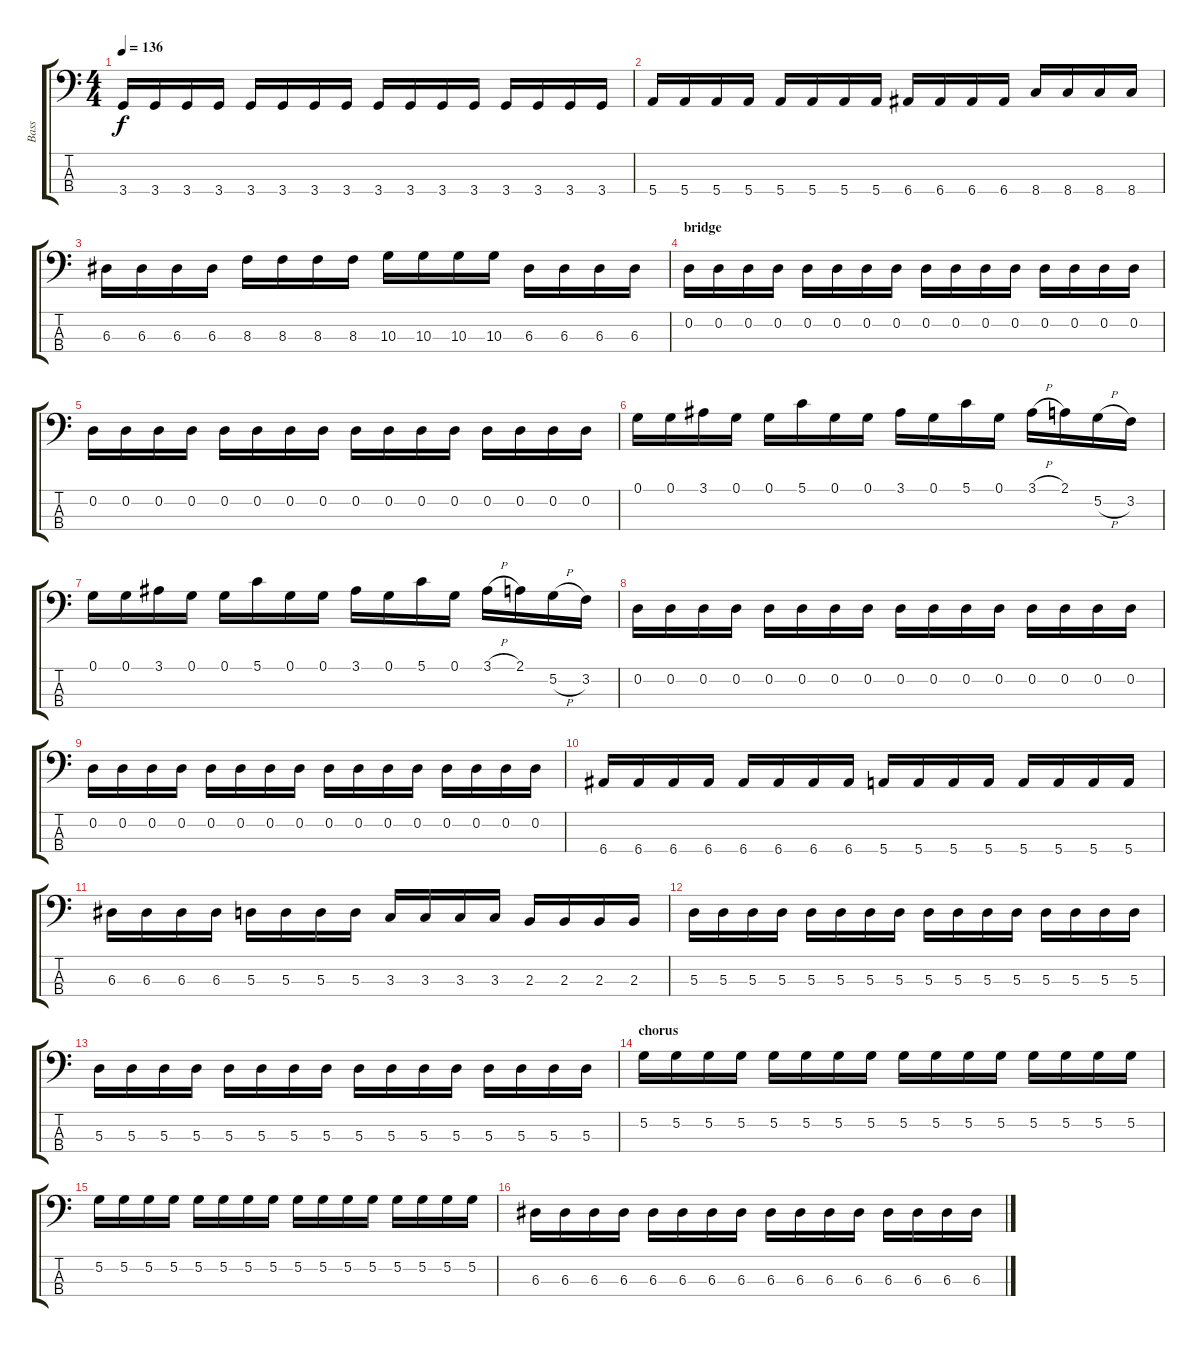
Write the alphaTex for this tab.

\track ("Bass" "Bass") {instrument electricbassfinger}
\staff {score tabs}
\tuning (G2 D2 A1 E1) {hide}
\ts (4 4)
\tempo 136
\clef f4
\ks c
3.4.16{dy f} 3.4.16 3.4.16 3.4.16 3.4.16 3.4.16 3.4.16 3.4.16 3.4.16 3.4.16 3.4.16 3.4.16 3.4.16 3.4.16 3.4.16 3.4.16 |
5.4.16 5.4.16 5.4.16 5.4.16 5.4.16 5.4.16 5.4.16 5.4.16 6.4.16 6.4.16 6.4.16 6.4.16 8.4.16 8.4.16 8.4.16 8.4.16 |
6.3.16 6.3.16 6.3.16 6.3.16 8.3.16 8.3.16 8.3.16 8.3.16 10.3.16 10.3.16 10.3.16 10.3.16 6.3.16 6.3.16 6.3.16 6.3.16 |
\section ("" "bridge")
0.2.16 0.2.16 0.2.16 0.2.16 0.2.16 0.2.16 0.2.16 0.2.16 0.2.16 0.2.16 0.2.16 0.2.16 0.2.16 0.2.16 0.2.16 0.2.16 |
0.2.16 0.2.16 0.2.16 0.2.16 0.2.16 0.2.16 0.2.16 0.2.16 0.2.16 0.2.16 0.2.16 0.2.16 0.2.16 0.2.16 0.2.16 0.2.16 |
0.1.16 0.1.16 3.1.16 0.1.16 0.1.16 5.1.16 0.1.16 0.1.16 3.1.16 0.1.16 5.1.16 0.1.16 3.1{h}.16 2.1.16 5.2{h}.16 3.2.16 |
0.1.16 0.1.16 3.1.16 0.1.16 0.1.16 5.1.16 0.1.16 0.1.16 3.1.16 0.1.16 5.1.16 0.1.16 3.1{h}.16 2.1.16 5.2{h}.16 3.2.16 |
0.2.16 0.2.16 0.2.16 0.2.16 0.2.16 0.2.16 0.2.16 0.2.16 0.2.16 0.2.16 0.2.16 0.2.16 0.2.16 0.2.16 0.2.16 0.2.16 |
0.2.16 0.2.16 0.2.16 0.2.16 0.2.16 0.2.16 0.2.16 0.2.16 0.2.16 0.2.16 0.2.16 0.2.16 0.2.16 0.2.16 0.2.16 0.2.16 |
6.4.16 6.4.16 6.4.16 6.4.16 6.4.16 6.4.16 6.4.16 6.4.16 5.4.16 5.4.16 5.4.16 5.4.16 5.4.16 5.4.16 5.4.16 5.4.16 |
6.3.16 6.3.16 6.3.16 6.3.16 5.3.16 5.3.16 5.3.16 5.3.16 3.3.16 3.3.16 3.3.16 3.3.16 2.3.16 2.3.16 2.3.16 2.3.16 |
5.3.16 5.3.16 5.3.16 5.3.16 5.3.16 5.3.16 5.3.16 5.3.16 5.3.16 5.3.16 5.3.16 5.3.16 5.3.16 5.3.16 5.3.16 5.3.16 |
5.3.16 5.3.16 5.3.16 5.3.16 5.3.16 5.3.16 5.3.16 5.3.16 5.3.16 5.3.16 5.3.16 5.3.16 5.3.16 5.3.16 5.3.16 5.3.16 |
\section ("" "chorus")
5.2.16 5.2.16 5.2.16 5.2.16 5.2.16 5.2.16 5.2.16 5.2.16 5.2.16 5.2.16 5.2.16 5.2.16 5.2.16 5.2.16 5.2.16 5.2.16 |
5.2.16 5.2.16 5.2.16 5.2.16 5.2.16 5.2.16 5.2.16 5.2.16 5.2.16 5.2.16 5.2.16 5.2.16 5.2.16 5.2.16 5.2.16 5.2.16 |
6.3.16 6.3.16 6.3.16 6.3.16 6.3.16 6.3.16 6.3.16 6.3.16 6.3.16 6.3.16 6.3.16 6.3.16 6.3.16 6.3.16 6.3.16 6.3.16
